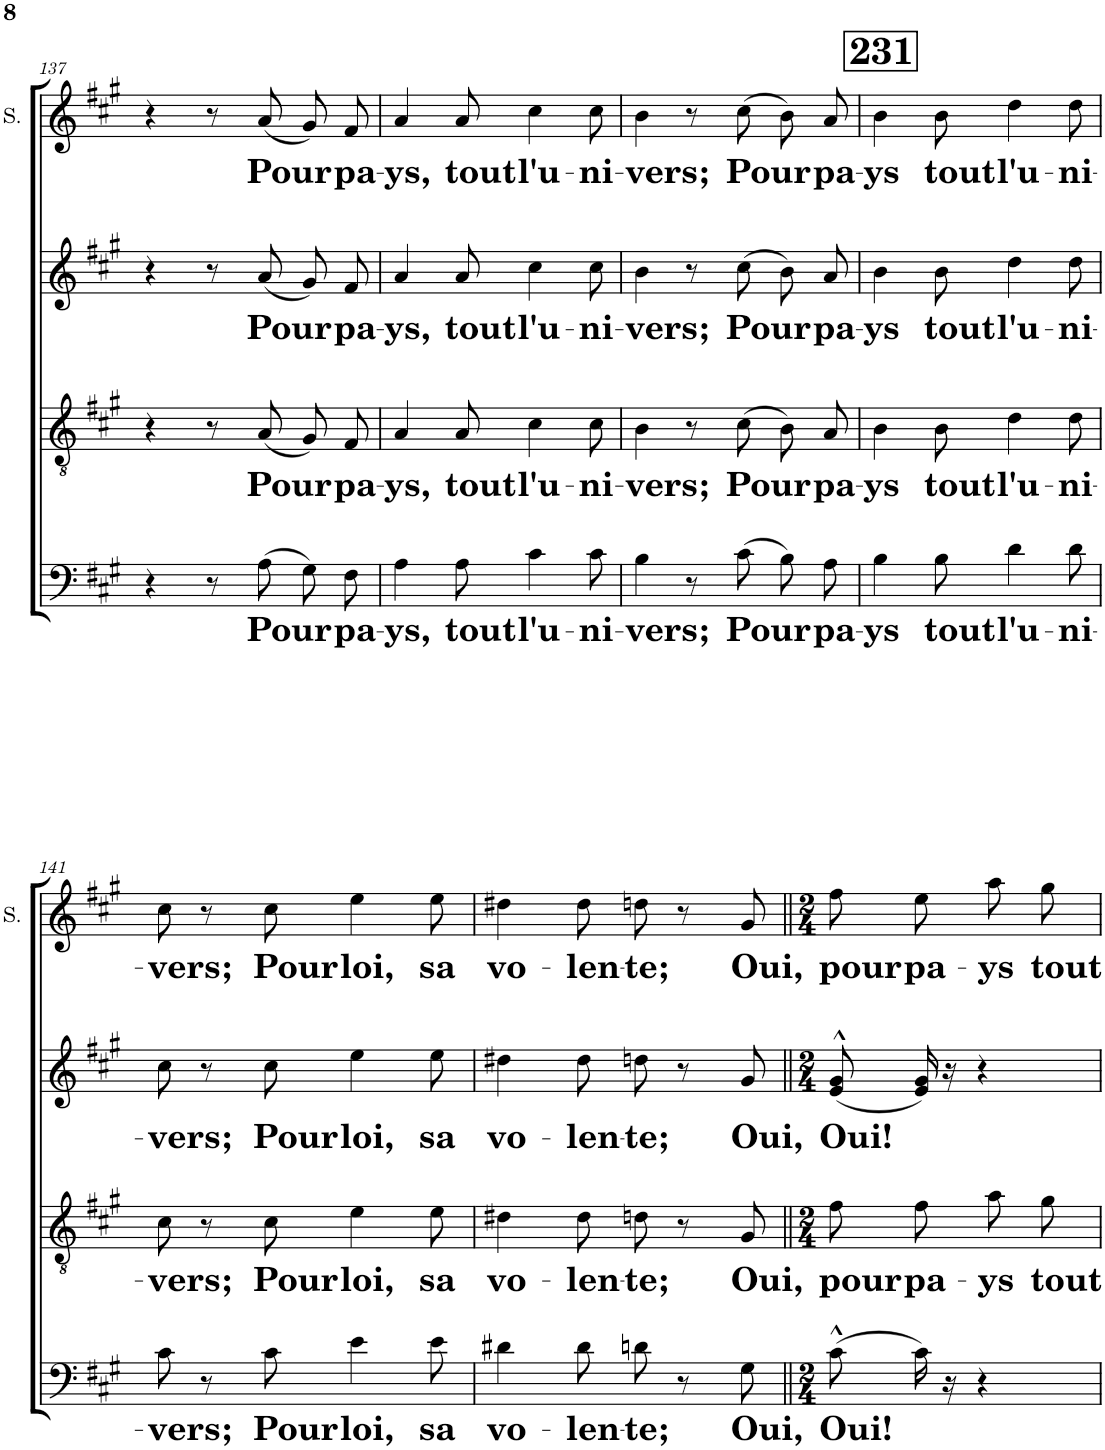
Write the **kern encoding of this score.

**kern	**text	**kern	**text	**kern	**text	**kern	**text
*part4	*part4	*part3	*part3	*part2	*part2	*part1	*part1
*staff4	*staff4	*staff3	*staff3	*staff2	*staff2	*staff1	*staff1
*I"Bass	*	*I"Tenor	*	*I"Alto	*	*I"Soprano	*
*	*	*	*	*	*	*I'S.	*
!!LO:PB:g=z
*clefF4	*	*clefGv2	*	*clefG2	*	*clefG2	*
*k[f#c#g#]	*	*k[f#c#g#]	*	*k[f#c#g#]	*	*k[f#c#g#]	*
*M6/8	*	*M6/8	*	*M6/8	*	*M6/8	*
=137	=137	=137	=137	=137	=137	=137	=137
4r	.	4r	.	4r	.	4r	.
8r	.	8r	.	8r	.	8r	.
!	!LO:LY:b	!	!LO:LY:b	!	!LO:LY:b	!	!LO:LY:b
(8A\L	Pour	(8A/L	Pour	(8a/L	Pour	(8a/L	Pour
8G#\)	.	8G#/)	.	8g#/)	.	8g#/)	.
!	!LO:LY:b	!	!LO:LY:b	!	!LO:LY:b	!	!LO:LY:b
8F#\J	pa-	8F#/J	pa-	8f#/J	pa-	8f#/J	pa-
=138	=138	=138	=138	=138	=138	=138	=138
!	!LO:LY:b	!	!LO:LY:b	!	!LO:LY:b	!	!LO:LY:b
4A\	-ys,	4A/	-ys,	4a/	-ys,	4a/	-ys,
!	!LO:LY:b	!	!LO:LY:b	!	!LO:LY:b	!	!LO:LY:b
8A\	tout	8A/	tout	8a/	tout	8a/	tout
!	!LO:LY:b	!	!LO:LY:b	!	!LO:LY:b	!	!LO:LY:b
4c#\	l'u-	4c#\	l'u-	4cc#\	l'u-	4cc#\	l'u-
!	!LO:LY:b	!	!LO:LY:b	!	!LO:LY:b	!	!LO:LY:b
8c#\	-ni-	8c#\	-ni-	8cc#\	-ni-	8cc#\	-ni-
=139	=139	=139	=139	=139	=139	=139	=139
!	!LO:LY:b	!	!LO:LY:b	!	!LO:LY:b	!	!LO:LY:b
4B\	-vers;	4B\	-vers;	4b\	-vers;	4b\	-vers;
8r	.	8r	.	8r	.	8r	.
!	!LO:LY:b	!	!LO:LY:b	!	!LO:LY:b	!	!LO:LY:b
(8c#\L	Pour	(8c#\L	Pour	(8cc#\L	Pour	(8cc#\L	Pour
8B\)	.	8B\)	.	8b\)	.	8b\)	.
!	!LO:LY:b	!	!LO:LY:b	!	!LO:LY:b	!	!LO:LY:b
8A\J	pa-	8A\J	pa-	8a\J	pa-	8a\J	pa-
!!LO:REH:place=s1:a:B:cj:fs=18:t=231
=140	=140	=140	=140	=140	=140	=140	=140
!	!LO:LY:b	!	!LO:LY:b	!	!LO:LY:b	!	!LO:LY:b
4B\	-ys	4B\	-ys	4b\	-ys	4b\	-ys
!	!LO:LY:b	!	!LO:LY:b	!	!LO:LY:b	!	!LO:LY:b
8B\	tout	8B\	tout	8b\	tout	8b\	tout
!	!LO:LY:b	!	!LO:LY:b	!	!LO:LY:b	!	!LO:LY:b
4d\	l'u-	4d\	l'u-	4dd\	l'u-	4dd\	l'u-
!	!LO:LY:b	!	!LO:LY:b	!	!LO:LY:b	!	!LO:LY:b
8d\	-ni-	8d\	-ni-	8dd\	-ni-	8dd\	-ni-
!!LO:LB:g=z
=141	=141	=141	=141	=141	=141	=141	=141
!	!LO:LY:b	!	!LO:LY:b	!	!LO:LY:b	!	!LO:LY:b
8c#\	-vers;	8c#\	-vers;	8cc#\	-vers;	8cc#\	-vers;
8r	.	8r	.	8r	.	8r	.
!	!LO:LY:b	!	!LO:LY:b	!	!LO:LY:b	!	!LO:LY:b
8c#\	Pour	8c#\	Pour	8cc#\	Pour	8cc#\	Pour
!	!LO:LY:b	!	!LO:LY:b	!	!LO:LY:b	!	!LO:LY:b
4e\	loi,	4e\	loi,	4ee\	loi,	4ee\	loi,
!	!LO:LY:b	!	!LO:LY:b	!	!LO:LY:b	!	!LO:LY:b
8e\	sa	8e\	sa	8ee\	sa	8ee\	sa
=142	=142	=142	=142	=142	=142	=142	=142
!	!LO:LY:b	!	!LO:LY:b	!	!LO:LY:b	!	!LO:LY:b
4d#X\	vo-	4d#X\	vo-	4dd#X\	vo-	4dd#X\	vo-
!	!LO:LY:b	!	!LO:LY:b	!	!LO:LY:b	!	!LO:LY:b
8d#\	-len-	8d#\	-len-	8dd#\	-len-	8dd#\	-len-
!	!LO:LY:b	!	!LO:LY:b	!	!LO:LY:b	!	!LO:LY:b
8dn\	-te;	8dn\	-te;	8ddn\	-te;	8ddn\	-te;
8r	.	8r	.	8r	.	8r	.
!	!LO:LY:b	!	!LO:LY:b	!	!LO:LY:b	!	!LO:LY:b
8G#\	Oui,	8G#/	Oui,	8g#/	Oui,	8g#/	Oui,
=143||	=143||	=143||	=143||	=143||	=143||	=143||	=143||
*M2/4	*	*M2/4	*	*M2/4	*	*M2/4	*
!	!LO:LY:b	!	!LO:LY:b	!	!LO:LY:b	!	!LO:LY:b
(8c#^^\L	Oui!	8f#\L	pour	(8e^^/ 8g#^^/L	Oui!	8ff#\L	pour
!	!	!	!LO:LY:b	!	!	!	!LO:LY:b
16c#\Jk)	.	8f#\J	pa-	16e/ 16g#/Jk)	.	8ee\J	pa-
16r	.	.	.	16r	.	.	.
!	!	!	!LO:LY:b	!	!	!	!LO:LY:b
4r	.	8a\L	-ys	4r	.	8aa\L	-ys
!	!	!	!LO:LY:b	!	!	!	!LO:LY:b
.	.	8g#\J	tout	.	.	8gg#\J	tout
=	=	=	=	=	=	=	=
*-	*-	*-	*-	*-	*-	*-	*-
